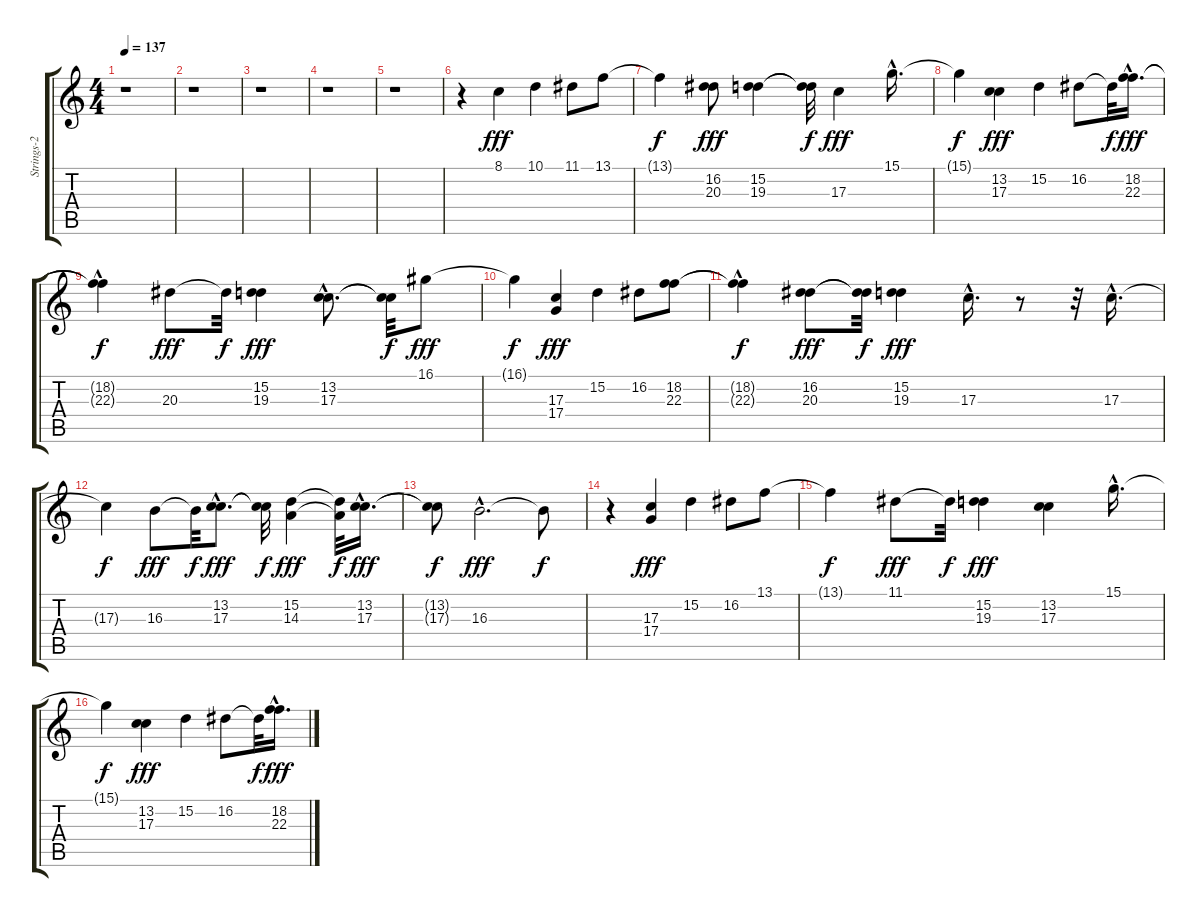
\track ("Strings-2" "Strings-2") {instrument synthstrings2}
\staff {score tabs}
\tuning (E4 B3 G3 D3 A2 E2) {hide}
\ts (4 4)
\tempo 137
\clef g2
\ks c
r.1{dy fff} |
r.1 |
r.1 |
r.1 |
r.1 |
r.4 8.1.4 10.1.4 11.1.8 13.1.8 |
13.1{t}.4{dy f} (16.2 20.3).8{dy fff} (15.2 19.3).4 (15.2{t} 19.3{t}).32{dy f} 17.3.4{dy fff} 15.1{hac}.16{d} |
15.1{t}.4{dy f} (13.2 17.3).4{dy fff} 15.2.4 16.2.8 16.2{t}.32{dy f} (18.2{hac} 22.3{hac}).16{d dy fff} |
(18.2{hac t} 22.3{hac t}).4{dy f} 20.3.8{dy fff} 20.3{t}.32{dy f} (15.2 19.3).4{dy fff} (13.2{hac} 17.3{hac}).8{d} (13.2{t} 17.3{t}).32{dy f} 16.1.8{dy fff} |
16.1{t}.4{dy f} (17.3 17.4).4{dy fff} 15.2.4 16.2.8 (18.2 22.3).8 |
(18.2{hac t} 22.3{hac t}).4{dy f} (16.2 20.3).8{dy fff} (16.2{t} 20.3{t}).32{dy f} (15.2 19.3).4{dy fff} 17.3{hac}.16{d} r.8 r.32 17.3{hac}.16{d} |
17.3{t}.4{dy f} 16.3.8{dy fff} 16.3{t}.32{dy f} (13.2{hac} 17.3{hac}).8{d dy fff} (13.2{t} 17.3{t}).32{dy f} (15.2 14.3).4{dy fff} (15.2{t} 14.3{t}).32{dy f} (13.2{hac} 17.3{hac}).16{d dy fff} |
(13.2{t} 17.3{t}).8{dy f} 16.3{hac}.2{d dy fff} 16.3{t}.8{dy f} |
r.4 (17.3 17.4).4{dy fff} 15.2.4 16.2.8 13.1.8 |
13.1{t}.4{dy f} 11.1.8{dy fff} 11.1{t}.32{dy f} (15.2 19.3).4{dy fff} (13.2 17.3).4 15.1{hac}.16{d} |
15.1{t}.4{dy f} (13.2 17.3).4{dy fff} 15.2.4 16.2.8 16.2{t}.32{dy f} (18.2{hac} 22.3{hac}).16{d dy fff}
